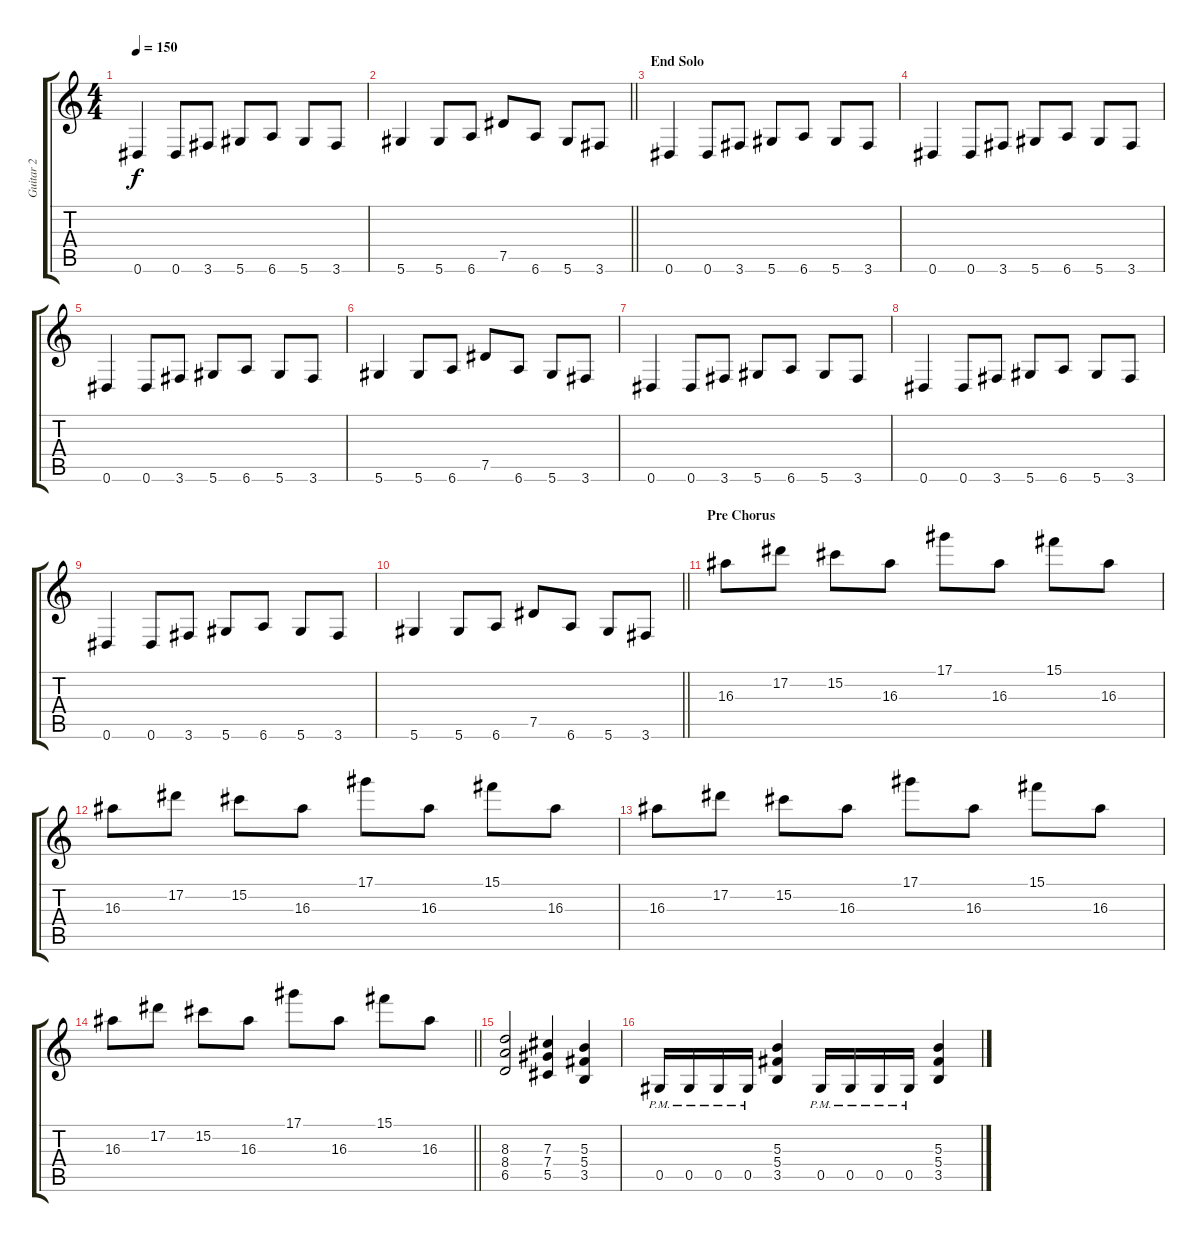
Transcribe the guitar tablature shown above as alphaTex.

\track ("Guitar 2" "Guitar 2") {instrument distortionguitar}
\staff {score tabs}
\tuning (Eb4 Bb3 Gb3 Db3 Ab2 Eb2) {hide}
\ts (4 4)
\tempo 150
\clef g2
\ks c
0.6.4{dy f} 0.6.8 3.6.8 5.6.8 6.6.8 5.6.8 3.6.8 |
\barLineRight lightlight
5.6.4 5.6.8 6.6.8 7.5.8 6.6.8 5.6.8 3.6.8 |
\section ("" "End Solo")
0.6.4 0.6.8 3.6.8 5.6.8 6.6.8 5.6.8 3.6.8 |
0.6.4 0.6.8 3.6.8 5.6.8 6.6.8 5.6.8 3.6.8 |
0.6.4 0.6.8 3.6.8 5.6.8 6.6.8 5.6.8 3.6.8 |
5.6.4 5.6.8 6.6.8 7.5.8 6.6.8 5.6.8 3.6.8 |
0.6.4 0.6.8 3.6.8 5.6.8 6.6.8 5.6.8 3.6.8 |
0.6.4 0.6.8 3.6.8 5.6.8 6.6.8 5.6.8 3.6.8 |
0.6.4 0.6.8 3.6.8 5.6.8 6.6.8 5.6.8 3.6.8 |
\barLineRight lightlight
5.6.4 5.6.8 6.6.8 7.5.8 6.6.8 5.6.8 3.6.8 |
\section ("" "Pre Chorus")
16.3.8 17.2.8 15.2.8 16.3.8 17.1.8 16.3.8 15.1.8 16.3.8 |
16.3.8 17.2.8 15.2.8 16.3.8 17.1.8 16.3.8 15.1.8 16.3.8 |
16.3.8 17.2.8 15.2.8 16.3.8 17.1.8 16.3.8 15.1.8 16.3.8 |
\barLineRight lightlight
16.3.8 17.2.8 15.2.8 16.3.8 17.1.8 16.3.8 15.1.8 16.3.8 |
(8.3 8.4 6.5).2 (7.3 7.4 5.5).4 (5.3 5.4 3.5).4 |
0.5{pm}.16 0.5{pm}.16 0.5{pm}.16 0.5{pm}.16 (5.3 5.4 3.5).4 0.5{pm}.16 0.5{pm}.16 0.5{pm}.16 0.5{pm}.16 (5.3 5.4 3.5).4
